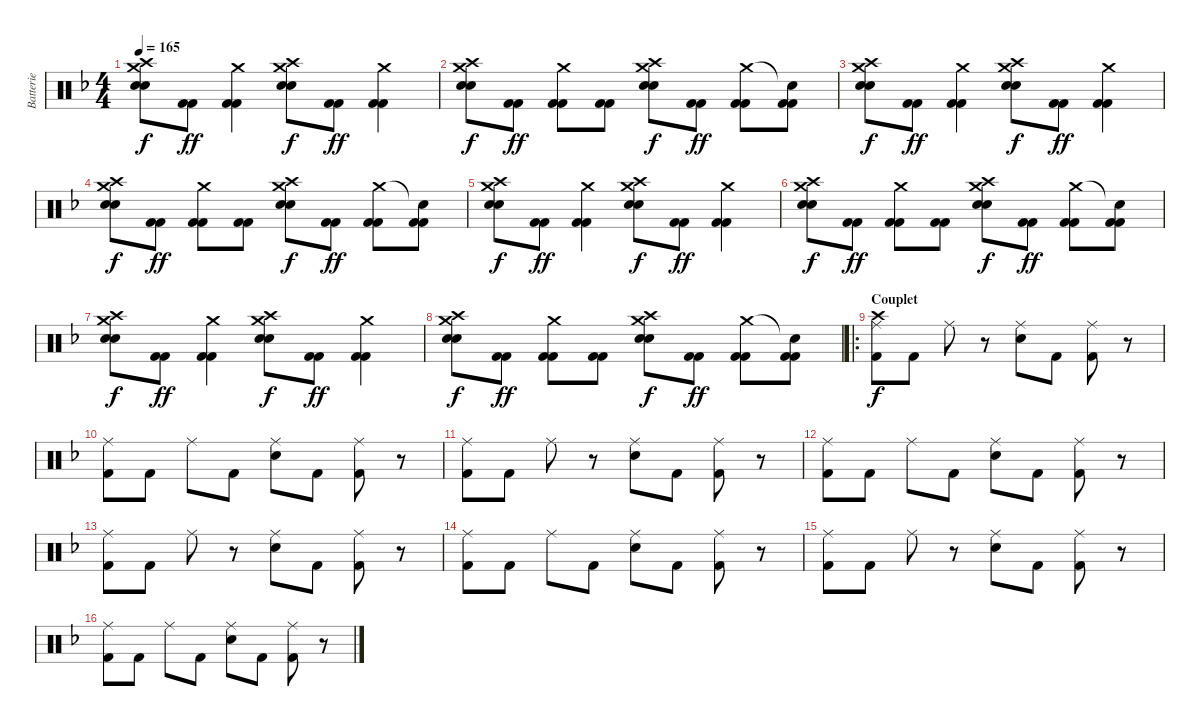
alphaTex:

\track ("Batterie " "Batterie ") {instrument percussion}
\staff {score}
\articulation defaults
\ts (4 4)
\tempo 165
\clef neutral
\ks f
("Crash high (hit)" "Crash medium (hit)" "Electric Snare (hit)" "Electric Snare (hit)").8{dy f} ("Kick (hit) 2" "Kick (hit) 2").8{dy ff} ("Crash medium (hit)" "Kick (hit) 2" "Kick (hit) 2").4 ("Crash high (hit)" "Crash medium (hit)" "Electric Snare (hit)" "Electric Snare (hit)").8{dy f} ("Kick (hit) 2" "Kick (hit) 2").8{dy ff} ("Crash medium (hit)" "Kick (hit) 2" "Kick (hit) 2").4 |
("Crash high (hit)" "Crash medium (hit)" "Electric Snare (hit)" "Electric Snare (hit)").8{dy f} ("Kick (hit) 2" "Kick (hit) 2").8{dy ff} ("Crash medium (hit)" "Kick (hit) 2" "Kick (hit) 2").8 ("Kick (hit) 2" "Kick (hit) 2").8 ("Crash high (hit)" "Crash medium (hit)" "Electric Snare (hit)" "Electric Snare (hit)").8{dy f} ("Kick (hit) 2" "Kick (hit) 2").8{dy ff} ("Crash medium (hit)" "Kick (hit) 2" "Kick (hit) 2").8 ("Snare (hit)"{t} "Kick (hit) 2" "Kick (hit) 2").8 |
("Crash high (hit)" "Crash medium (hit)" "Electric Snare (hit)" "Electric Snare (hit)").8{dy f} ("Kick (hit) 2" "Kick (hit) 2").8{dy ff} ("Crash medium (hit)" "Kick (hit) 2" "Kick (hit) 2").4 ("Crash high (hit)" "Crash medium (hit)" "Electric Snare (hit)" "Electric Snare (hit)").8{dy f} ("Kick (hit) 2" "Kick (hit) 2").8{dy ff} ("Crash medium (hit)" "Kick (hit) 2" "Kick (hit) 2").4 |
("Crash high (hit)" "Crash medium (hit)" "Electric Snare (hit)" "Electric Snare (hit)").8{dy f} ("Kick (hit) 2" "Kick (hit) 2").8{dy ff} ("Crash medium (hit)" "Kick (hit) 2" "Kick (hit) 2").8 ("Kick (hit) 2" "Kick (hit) 2").8 ("Crash high (hit)" "Crash medium (hit)" "Electric Snare (hit)" "Electric Snare (hit)").8{dy f} ("Kick (hit) 2" "Kick (hit) 2").8{dy ff} ("Crash medium (hit)" "Kick (hit) 2" "Kick (hit) 2").8 ("Snare (hit)"{t} "Kick (hit) 2" "Kick (hit) 2").8 |
("Crash high (hit)" "Crash medium (hit)" "Electric Snare (hit)" "Electric Snare (hit)").8{dy f} ("Kick (hit) 2" "Kick (hit) 2").8{dy ff} ("Crash medium (hit)" "Kick (hit) 2" "Kick (hit) 2").4 ("Crash high (hit)" "Crash medium (hit)" "Electric Snare (hit)" "Electric Snare (hit)").8{dy f} ("Kick (hit) 2" "Kick (hit) 2").8{dy ff} ("Crash medium (hit)" "Kick (hit) 2" "Kick (hit) 2").4 |
("Crash high (hit)" "Crash medium (hit)" "Electric Snare (hit)" "Electric Snare (hit)").8{dy f} ("Kick (hit) 2" "Kick (hit) 2").8{dy ff} ("Crash medium (hit)" "Kick (hit) 2" "Kick (hit) 2").8 ("Kick (hit) 2" "Kick (hit) 2").8 ("Crash high (hit)" "Crash medium (hit)" "Electric Snare (hit)" "Electric Snare (hit)").8{dy f} ("Kick (hit) 2" "Kick (hit) 2").8{dy ff} ("Crash medium (hit)" "Kick (hit) 2" "Kick (hit) 2").8 ("Snare (hit)"{t} "Kick (hit) 2" "Kick (hit) 2").8 |
("Crash high (hit)" "Crash medium (hit)" "Electric Snare (hit)" "Electric Snare (hit)").8{dy f} ("Kick (hit) 2" "Kick (hit) 2").8{dy ff} ("Crash medium (hit)" "Kick (hit) 2" "Kick (hit) 2").4 ("Crash high (hit)" "Crash medium (hit)" "Electric Snare (hit)" "Electric Snare (hit)").8{dy f} ("Kick (hit) 2" "Kick (hit) 2").8{dy ff} ("Crash medium (hit)" "Kick (hit) 2" "Kick (hit) 2").4 |
("Crash high (hit)" "Crash medium (hit)" "Electric Snare (hit)" "Electric Snare (hit)").8{dy f} ("Kick (hit) 2" "Kick (hit) 2").8{dy ff} ("Crash medium (hit)" "Kick (hit) 2" "Kick (hit) 2").8 ("Kick (hit) 2" "Kick (hit) 2").8 ("Crash high (hit)" "Crash medium (hit)" "Electric Snare (hit)" "Electric Snare (hit)").8{dy f} ("Kick (hit) 2" "Kick (hit) 2").8{dy ff} ("Crash medium (hit)" "Kick (hit) 2" "Kick (hit) 2").8 ("Snare (hit)"{t} "Kick (hit) 2" "Kick (hit) 2").8 |
\ro
\section ("" "Couplet ")
("Ride (middle)" "Crash high (hit)" "Kick (hit) 2").8{dy f} "Kick (hit) 2".8 "Ride (middle)".8 r.8 ("Ride (middle)" "Electric Snare (hit)").8 "Kick (hit) 2".8 ("Ride (middle)" "Kick (hit) 2").8 r.8 |
("Ride (middle)" "Kick (hit) 2").8 "Kick (hit) 2".8 "Ride (middle)".8 "Kick (hit) 2".8 ("Ride (middle)" "Electric Snare (hit)").8 "Kick (hit) 2".8 ("Ride (middle)" "Kick (hit) 2").8 r.8 |
("Ride (middle)" "Kick (hit) 2").8 "Kick (hit) 2".8 "Ride (middle)".8 r.8 ("Ride (middle)" "Electric Snare (hit)").8 "Kick (hit) 2".8 ("Ride (middle)" "Kick (hit) 2").8 r.8 |
("Ride (middle)" "Kick (hit) 2").8 "Kick (hit) 2".8 "Ride (middle)".8 "Kick (hit) 2".8 ("Ride (middle)" "Electric Snare (hit)").8 "Kick (hit) 2".8 ("Ride (middle)" "Kick (hit) 2").8 r.8 |
("Ride (middle)" "Kick (hit) 2").8 "Kick (hit) 2".8 "Ride (middle)".8 r.8 ("Ride (middle)" "Electric Snare (hit)").8 "Kick (hit) 2".8 ("Ride (middle)" "Kick (hit) 2").8 r.8 |
("Ride (middle)" "Kick (hit) 2").8 "Kick (hit) 2".8 "Ride (middle)".8 "Kick (hit) 2".8 ("Ride (middle)" "Electric Snare (hit)").8 "Kick (hit) 2".8 ("Ride (middle)" "Kick (hit) 2").8 r.8 |
("Ride (middle)" "Kick (hit) 2").8 "Kick (hit) 2".8 "Ride (middle)".8 r.8 ("Ride (middle)" "Electric Snare (hit)").8 "Kick (hit) 2".8 ("Ride (middle)" "Kick (hit) 2").8 r.8 |
("Ride (middle)" "Kick (hit) 2").8 "Kick (hit) 2".8 "Ride (middle)".8 "Kick (hit) 2".8 ("Ride (middle)" "Electric Snare (hit)").8 "Kick (hit) 2".8 ("Ride (middle)" "Kick (hit) 2").8 r.8
